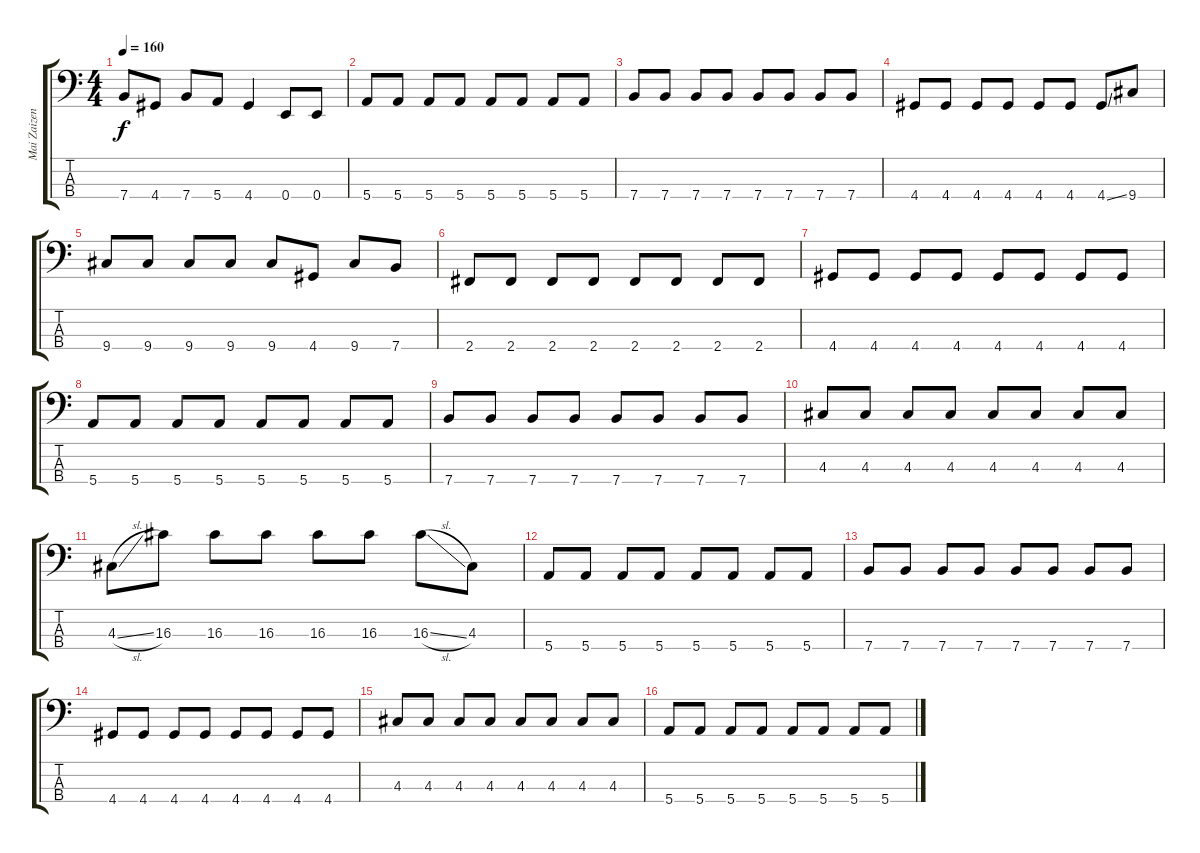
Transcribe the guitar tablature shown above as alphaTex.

\track ("Mai Zaizen (Bass)" "Mai Zaizen") {instrument electricbassfinger}
\staff {score tabs}
\tuning (G2 D2 A1 E1) {hide}
\ts (4 4)
\tempo 160
\clef f4
\ks c
7.4{t}.8{dy f} 4.4.8 7.4.8 5.4.8 4.4.4 0.4.8 0.4.8 |
5.4.8 5.4.8 5.4.8 5.4.8 5.4.8 5.4.8 5.4.8 5.4.8 |
7.4.8 7.4.8 7.4.8 7.4.8 7.4.8 7.4.8 7.4.8 7.4.8 |
4.4.8 4.4.8 4.4.8 4.4.8 4.4.8 4.4.8 4.4{ss}.8 9.4.8 |
9.4.8 9.4.8 9.4.8 9.4.8 9.4.8 4.4.8 9.4.8 7.4.8 |
2.4.8 2.4.8 2.4.8 2.4.8 2.4.8 2.4.8 2.4.8 2.4.8 |
4.4.8 4.4.8 4.4.8 4.4.8 4.4.8 4.4.8 4.4.8 4.4.8 |
5.4.8 5.4.8 5.4.8 5.4.8 5.4.8 5.4.8 5.4.8 5.4.8 |
7.4.8 7.4.8 7.4.8 7.4.8 7.4.8 7.4.8 7.4.8 7.4.8 |
4.3.8 4.3.8 4.3.8 4.3.8 4.3.8 4.3.8 4.3.8 4.3.8 |
4.3{sl}.8 16.3.8 16.3.8 16.3.8 16.3.8 16.3.8 16.3{sl}.8 4.3.8 |
5.4.8 5.4.8 5.4.8 5.4.8 5.4.8 5.4.8 5.4.8 5.4.8 |
7.4.8 7.4.8 7.4.8 7.4.8 7.4.8 7.4.8 7.4.8 7.4.8 |
4.4.8 4.4.8 4.4.8 4.4.8 4.4.8 4.4.8 4.4.8 4.4.8 |
4.3.8 4.3.8 4.3.8 4.3.8 4.3.8 4.3.8 4.3.8 4.3.8 |
5.4.8 5.4.8 5.4.8 5.4.8 5.4.8 5.4.8 5.4.8 5.4.8
